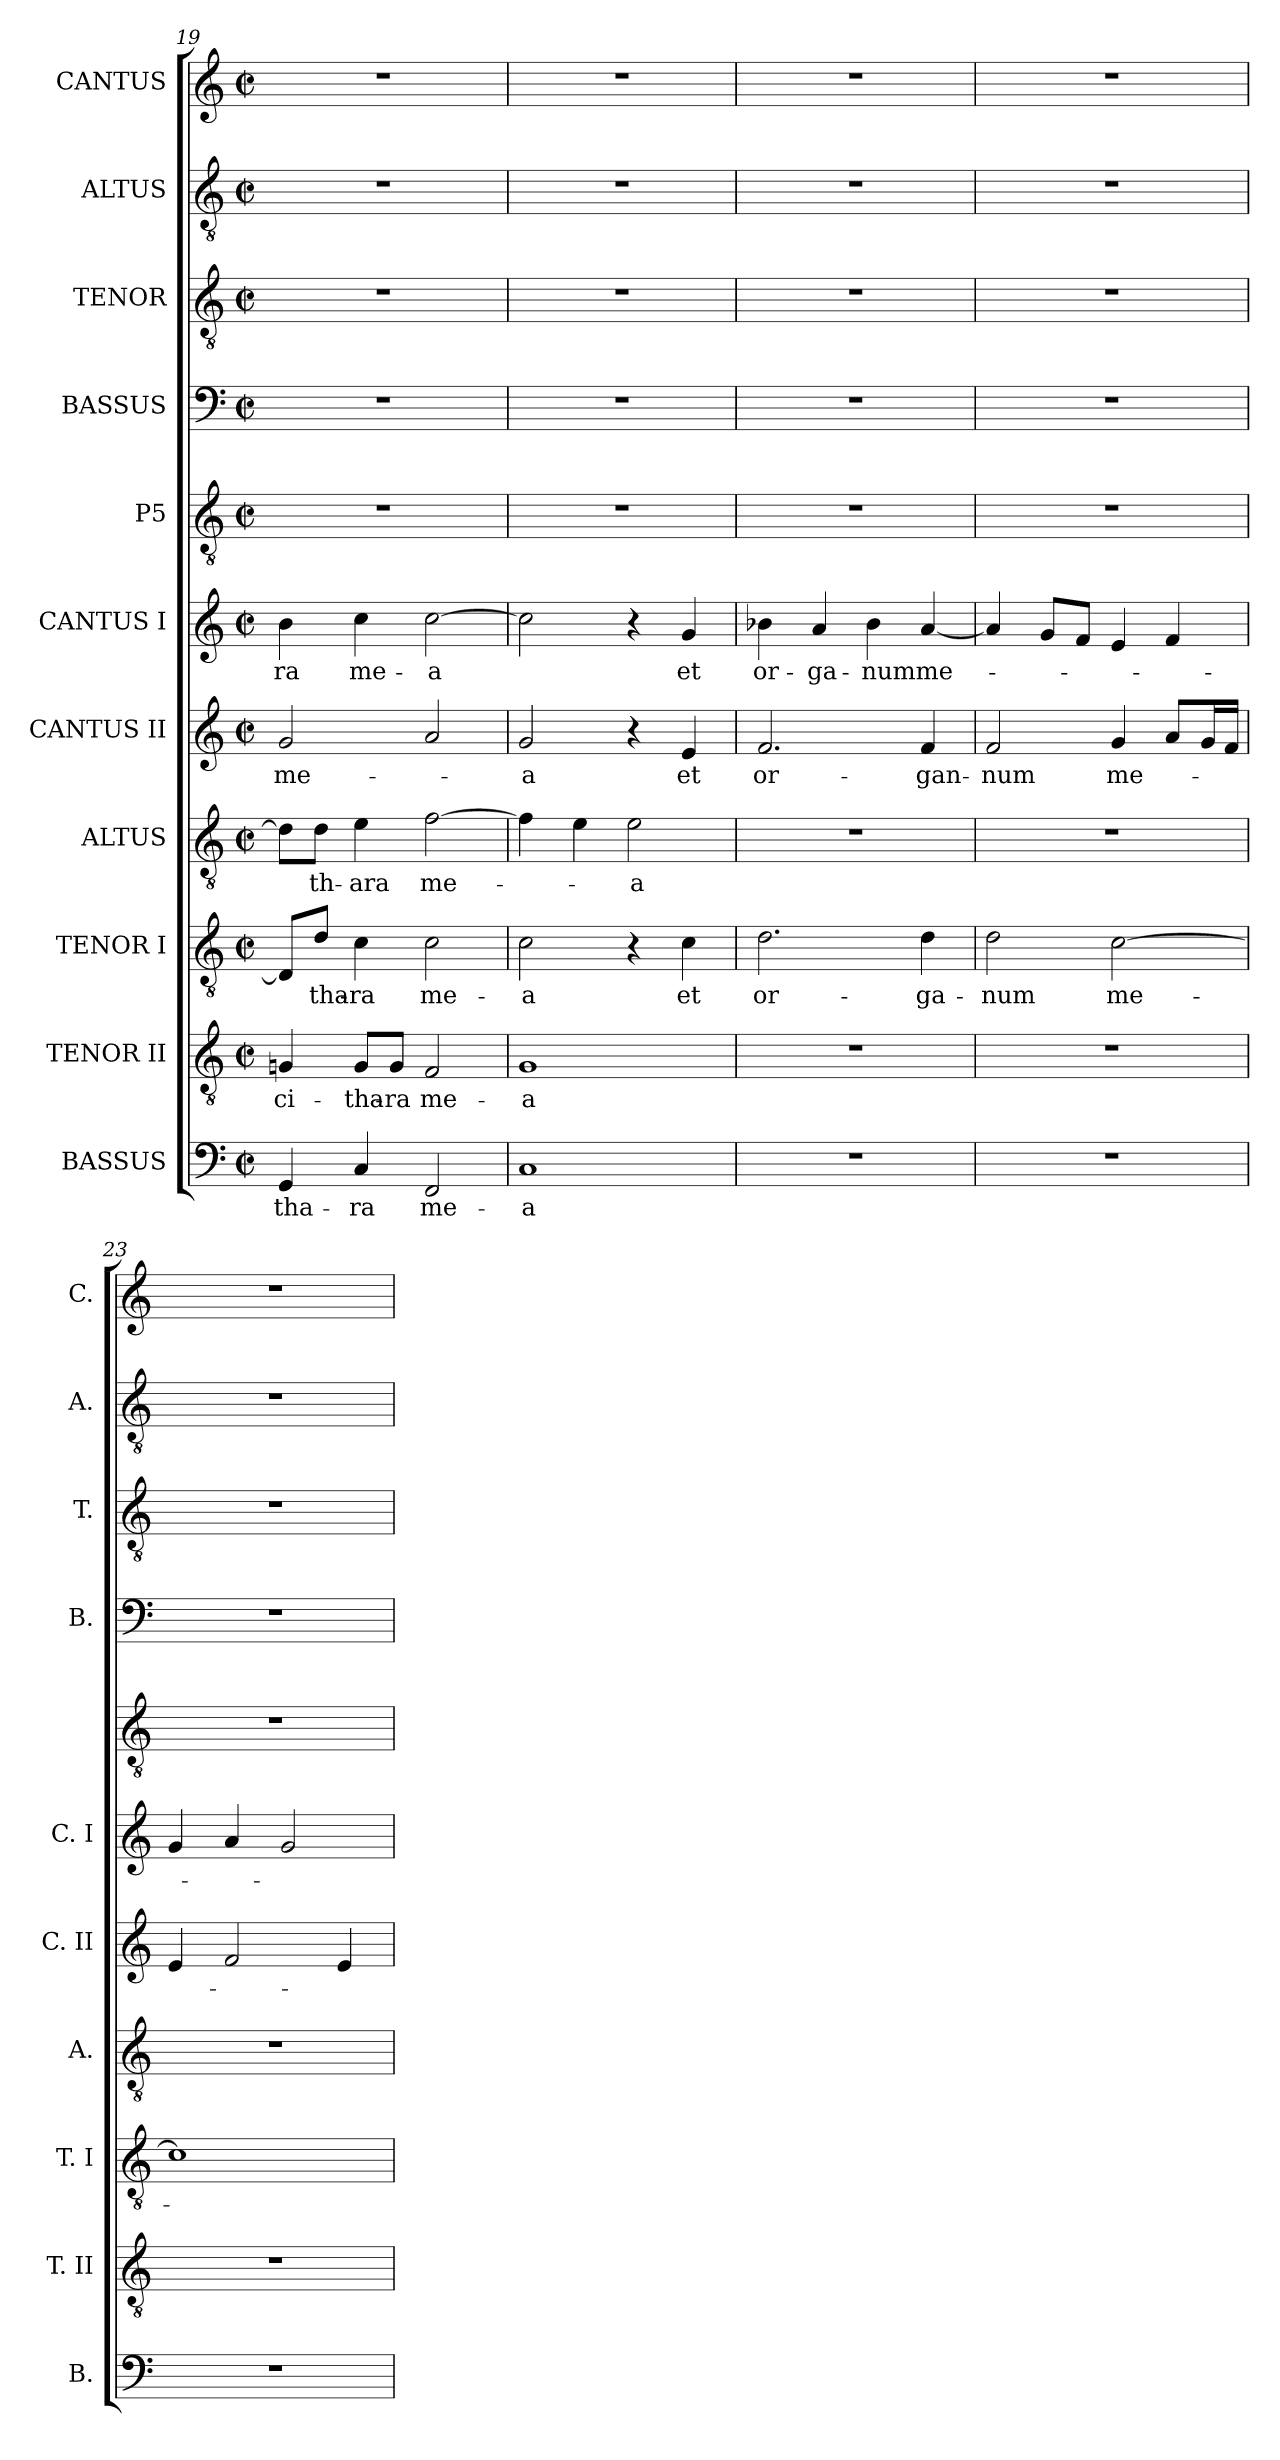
**kern	**text	**kern	**text	**kern	**text	**kern	**text	**kern	**text	**kern	**text	**kern	**kern	**kern	**kern	**kern
*part11	*part11	*part10	*part10	*part9	*part9	*part8	*part8	*part7	*part7	*part6	*part6	*part5	*part4	*part3	*part2	*part1
*staff11	*staff11	*staff10	*staff10	*staff9	*staff9	*staff8	*staff8	*staff7	*staff7	*staff6	*staff6	*staff5	*staff4	*staff3	*staff2	*staff1
*I"BASSUS	*	*I"TENOR II	*	*I"TENOR I	*	*I"ALTUS	*	*I"CANTUS II	*	*I"CANTUS I	*	*I"P5	*I"BASSUS	*I"TENOR	*I"ALTUS	*I"CANTUS
*I'B.	*	*I'T. II	*	*I'T. I	*	*I'A.	*	*I'C. II	*	*I'C. I	*	*	*I'B.	*I'T.	*I'A.	*I'C.
*clefF4	*	*clefGv2	*	*clefGv2	*	*clefGv2	*	*clefG2	*	*clefG2	*	*clefGv2	*clefF4	*clefGv2	*clefGv2	*clefG2
*	*	*ITrd7c12	*	*ITrd7c12	*	*ITrd7c12	*	*	*	*	*	*ITrd7c12	*	*ITrd7c12	*ITrd7c12	*
*k[]	*	*k[]	*	*k[]	*	*k[]	*	*k[]	*	*k[]	*	*k[]	*k[]	*k[]	*k[]	*k[]
*a:	*	*a:	*	*a:	*	*a:	*	*a:	*	*a:	*	*a:	*a:	*a:	*a:	*a:
*M2/2	*	*M2/2	*	*M2/2	*	*M2/2	*	*M2/2	*	*M2/2	*	*M2/2	*M2/2	*M2/2	*M2/2	*M2/2
*met(c|)	*	*met(c|)	*	*met(c|)	*	*met(c|)	*	*met(c|)	*	*met(c|)	*	*met(c|)	*met(c|)	*met(c|)	*met(c|)	*met(c|)
=19	=19	=19	=19	=19	=19	=19	=19	=19	=19	=19	=19	=19	=19	=19	=19	=19
!	!LO:LY:b:color=#000000	!	!	!	!	!	!	!	!	!	!	!	!	!	!	!
!	!	!	!LO:LY:b:color=#000000	!	!	!	!	!	!	!	!	!	!	!	!	!
!	!	!	!	!	!	!	!	!	!LO:LY:b:color=#000000	!	!	!	!	!	!	!
!	!	!	!	!	!	!	!	!	!	!	!LO:LY:b:color=#000000	!	!	!	!	!
4GGi/	-tha-	4GGni/	ci-	8DDi/L]	.	8Di\L]	.	2gi/	me-	4bi\	-ra	1r	1r	1r	1r	1r
!	!	!	!	!	!LO:LY:b:color=#000000	!	!	!	!	!	!	!	!	!	!	!
!	!	!	!	!	!	!	!LO:LY:b:color=#000000	!	!	!	!	!	!	!	!	!
.	.	.	.	8Di/J	-tha-	8Di\J	-th-	.	.	.	.	.	.	.	.	.
!	!LO:LY:b:color=#000000	!	!	!	!	!	!	!	!	!	!	!	!	!	!	!
!	!	!	!LO:LY:b:color=#000000	!	!	!	!	!	!	!	!	!	!	!	!	!
!	!	!	!	!	!LO:LY:b:color=#000000	!	!	!	!	!	!	!	!	!	!	!
!	!	!	!	!	!	!	!LO:LY:b:color=#000000	!	!	!	!	!	!	!	!	!
!	!	!	!	!	!	!	!	!	!	!	!LO:LY:b:color=#000000	!	!	!	!	!
4Ci/	-ra	8GGi/L	-tha-	4Ci\	-ra	4Ei\	-ara	.	.	4cci\	me-	.	.	.	.	.
!	!	!	!LO:LY:b:color=#000000	!	!	!	!	!	!	!	!	!	!	!	!	!
.	.	8GGi/J	-ra	.	.	.	.	.	.	.	.	.	.	.	.	.
!	!LO:LY:b:color=#000000	!	!	!	!	!	!	!	!	!	!	!	!	!	!	!
!	!	!	!LO:LY:b:color=#000000	!	!	!	!	!	!	!	!	!	!	!	!	!
!	!	!	!	!	!LO:LY:b:color=#000000	!	!	!	!	!	!	!	!	!	!	!
!	!	!	!	!	!	!	!LO:LY:b:color=#000000	!	!	!	!	!	!	!	!	!
!	!	!	!	!	!	!	!	!	!	!	!LO:LY:b:color=#000000	!	!	!	!	!
2FFi/	me-	2FFi/	me-	2Ci\	me-	[2Fi\	me-	2ai/	.	[2cci\	-a	.	.	.	.	.
=20	=20	=20	=20	=20	=20	=20	=20	=20	=20	=20	=20	=20	=20	=20	=20	=20
!	!LO:LY:b:color=#000000	!	!	!	!	!	!	!	!	!	!	!	!	!	!	!
!	!	!	!LO:LY:b:color=#000000	!	!	!	!	!	!	!	!	!	!	!	!	!
!	!	!	!	!	!LO:LY:b:color=#000000	!	!	!	!	!	!	!	!	!	!	!
!	!	!	!	!	!	!	!	!	!LO:LY:b:color=#000000	!	!	!	!	!	!	!
1Ci	-a	1GGi	-a	2Ci\	-a	4Fi\]	.	2gi/	-a	2cci\]	.	1r	1r	1r	1r	1r
.	.	.	.	.	.	4Ei\	.	.	.	.	.	.	.	.	.	.
!	!	!	!	!	!	!	!LO:LY:b:color=#000000	!	!	!	!	!	!	!	!	!
.	.	.	.	4r	.	2Ei\	-a	4r	.	4r	.	.	.	.	.	.
!	!	!	!	!	!LO:LY:b:color=#000000	!	!	!	!	!	!	!	!	!	!	!
!	!	!	!	!	!	!	!	!	!LO:LY:b:color=#000000	!	!	!	!	!	!	!
!	!	!	!	!	!	!	!	!	!	!	!LO:LY:b:color=#000000	!	!	!	!	!
.	.	.	.	4Ci\	et	.	.	4ei/	et	4gi/	et	.	.	.	.	.
=21	=21	=21	=21	=21	=21	=21	=21	=21	=21	=21	=21	=21	=21	=21	=21	=21
!	!	!	!	!	!LO:LY:b:color=#000000	!	!	!	!	!	!	!	!	!	!	!
!	!	!	!	!	!	!	!	!	!LO:LY:b:color=#000000	!	!	!	!	!	!	!
!	!	!	!	!	!	!	!	!	!	!	!LO:LY:b:color=#000000	!	!	!	!	!
1r	.	1r	.	2.Di\	or-	1r	.	2.fi/	or-	4b-Xi\	or-	1r	1r	1r	1r	1r
!	!	!	!	!	!	!	!	!	!	!	!LO:LY:b:color=#000000	!	!	!	!	!
.	.	.	.	.	.	.	.	.	.	4ai/	-ga-	.	.	.	.	.
!	!	!	!	!	!	!	!	!	!	!	!LO:LY:b:color=#000000	!	!	!	!	!
.	.	.	.	.	.	.	.	.	.	4b-i\	-num	.	.	.	.	.
!	!	!	!	!	!LO:LY:b:color=#000000	!	!	!	!	!	!	!	!	!	!	!
!	!	!	!	!	!	!	!	!	!LO:LY:b:color=#000000	!	!	!	!	!	!	!
!	!	!	!	!	!	!	!	!	!	!	!LO:LY:b:color=#000000	!	!	!	!	!
.	.	.	.	4Di\	-ga-	.	.	4fi/	-gan-	[4ai/	me-	.	.	.	.	.
=22	=22	=22	=22	=22	=22	=22	=22	=22	=22	=22	=22	=22	=22	=22	=22	=22
!	!	!	!	!	!LO:LY:b:color=#000000	!	!	!	!	!	!	!	!	!	!	!
!	!	!	!	!	!	!	!	!	!LO:LY:b:color=#000000	!	!	!	!	!	!	!
1r	.	1r	.	2Di\	-num	1r	.	2fi/	-num	4ai/]	.	1r	1r	1r	1r	1r
.	.	.	.	.	.	.	.	.	.	8gi/L	.	.	.	.	.	.
.	.	.	.	.	.	.	.	.	.	8fi/J	.	.	.	.	.	.
!	!	!	!	!	!LO:LY:b:color=#000000	!	!	!	!	!	!	!	!	!	!	!
!	!	!	!	!	!	!	!	!	!LO:LY:b:color=#000000	!	!	!	!	!	!	!
.	.	.	.	[2Ci\	me-	.	.	4gi/	me-	4ei/	.	.	.	.	.	.
.	.	.	.	.	.	.	.	8ai/L	.	4fi/	.	.	.	.	.	.
.	.	.	.	.	.	.	.	16gi/L	.	.	.	.	.	.	.	.
.	.	.	.	.	.	.	.	16fi/JJ	.	.	.	.	.	.	.	.
=23	=23	=23	=23	=23	=23	=23	=23	=23	=23	=23	=23	=23	=23	=23	=23	=23
1r	.	1r	.	1Ci]	.	1r	.	4ei/	.	4gi/	.	1r	1r	1r	1r	1r
.	.	.	.	.	.	.	.	2fi/	.	4ai/	.	.	.	.	.	.
.	.	.	.	.	.	.	.	.	.	2gi/	.	.	.	.	.	.
.	.	.	.	.	.	.	.	4ei/	.	.	.	.	.	.	.	.
=	=	=	=	=	=	=	=	=	=	=	=	=	=	=	=	=
*-	*-	*-	*-	*-	*-	*-	*-	*-	*-	*-	*-	*-	*-	*-	*-	*-
